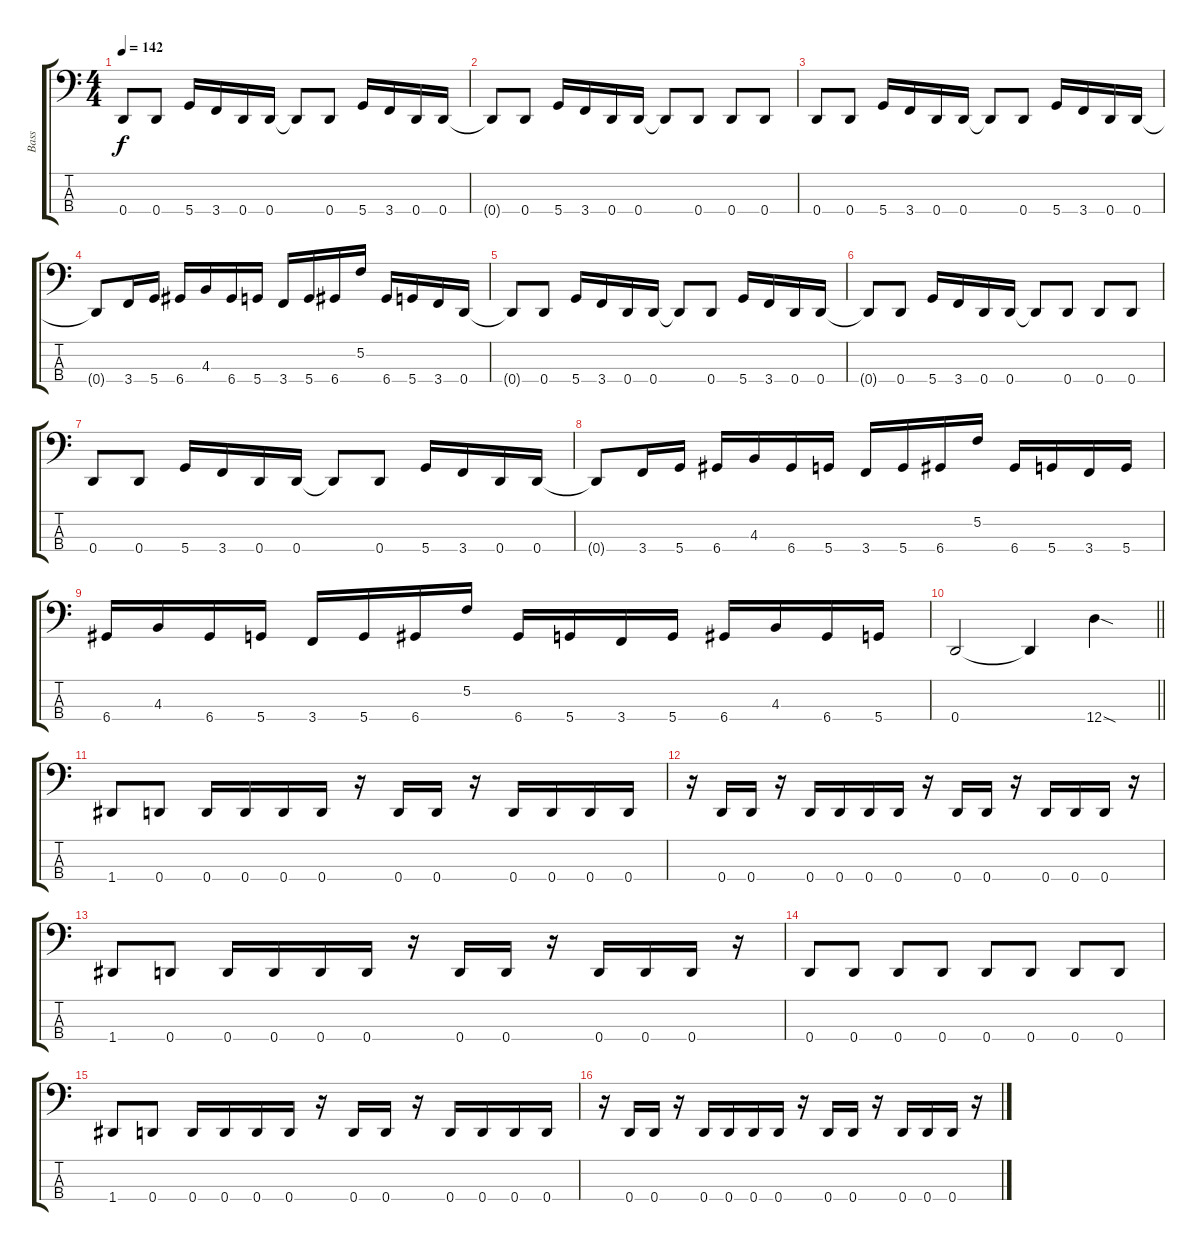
\track ("Bass" "Bass") {instrument electricbasspick}
\staff {score tabs}
\tuning (F2 C2 G1 D1) {hide}
\ts (4 4)
\tempo 142
\clef f4
\ks c
0.4.8{dy f instrument electricbasspick} 0.4.8 5.4.16 3.4.16 0.4.16 0.4.16 0.4{t}.8 0.4.8 5.4.16 3.4.16 0.4.16 0.4.16 |
0.4{t}.8 0.4.8 5.4.16 3.4.16 0.4.16 0.4.16 0.4{t}.8 0.4.8 0.4.8 0.4.8 |
0.4.8 0.4.8 5.4.16 3.4.16 0.4.16 0.4.16 0.4{t}.8 0.4.8 5.4.16 3.4.16 0.4.16 0.4.16 |
0.4{t}.8 3.4.16 5.4.16 6.4.16 4.3.16 6.4.16 5.4.16 3.4.16 5.4.16 6.4.16 5.2.16 6.4.16 5.4.16 3.4.16 0.4.16 |
0.4{t}.8 0.4.8 5.4.16 3.4.16 0.4.16 0.4.16 0.4{t}.8 0.4.8 5.4.16 3.4.16 0.4.16 0.4.16 |
0.4{t}.8 0.4.8 5.4.16 3.4.16 0.4.16 0.4.16 0.4{t}.8 0.4.8 0.4.8 0.4.8 |
0.4.8 0.4.8 5.4.16 3.4.16 0.4.16 0.4.16 0.4{t}.8 0.4.8 5.4.16 3.4.16 0.4.16 0.4.16 |
0.4{t}.8 3.4.16 5.4.16 6.4.16 4.3.16 6.4.16 5.4.16 3.4.16 5.4.16 6.4.16 5.2.16 6.4.16 5.4.16 3.4.16 5.4.16 |
6.4.16 4.3.16 6.4.16 5.4.16 3.4.16 5.4.16 6.4.16 5.2.16 6.4.16 5.4.16 3.4.16 5.4.16 6.4.16 4.3.16 6.4.16 5.4.16 |
\barLineRight lightlight
0.4.2 0.4{t}.4 12.4{sod}.4 |
1.4.8 0.4.8 0.4.16 0.4.16 0.4.16 0.4.16 r.16 0.4.16 0.4.16 r.16 0.4.16 0.4.16 0.4.16 0.4.16 |
r.16 0.4.16 0.4.16 r.16 0.4.16 0.4.16 0.4.16 0.4.16 r.16 0.4.16 0.4.16 r.16 0.4.16 0.4.16 0.4.16 r.16 |
1.4.8 0.4.8 0.4.16 0.4.16 0.4.16 0.4.16 r.16 0.4.16 0.4.16 r.16 0.4.16 0.4.16 0.4.16 r.16 |
0.4.8 0.4.8 0.4.8 0.4.8 0.4.8 0.4.8 0.4.8 0.4.8 |
1.4.8 0.4.8 0.4.16 0.4.16 0.4.16 0.4.16 r.16 0.4.16 0.4.16 r.16 0.4.16 0.4.16 0.4.16 0.4.16 |
r.16 0.4.16 0.4.16 r.16 0.4.16 0.4.16 0.4.16 0.4.16 r.16 0.4.16 0.4.16 r.16 0.4.16 0.4.16 0.4.16 r.16
